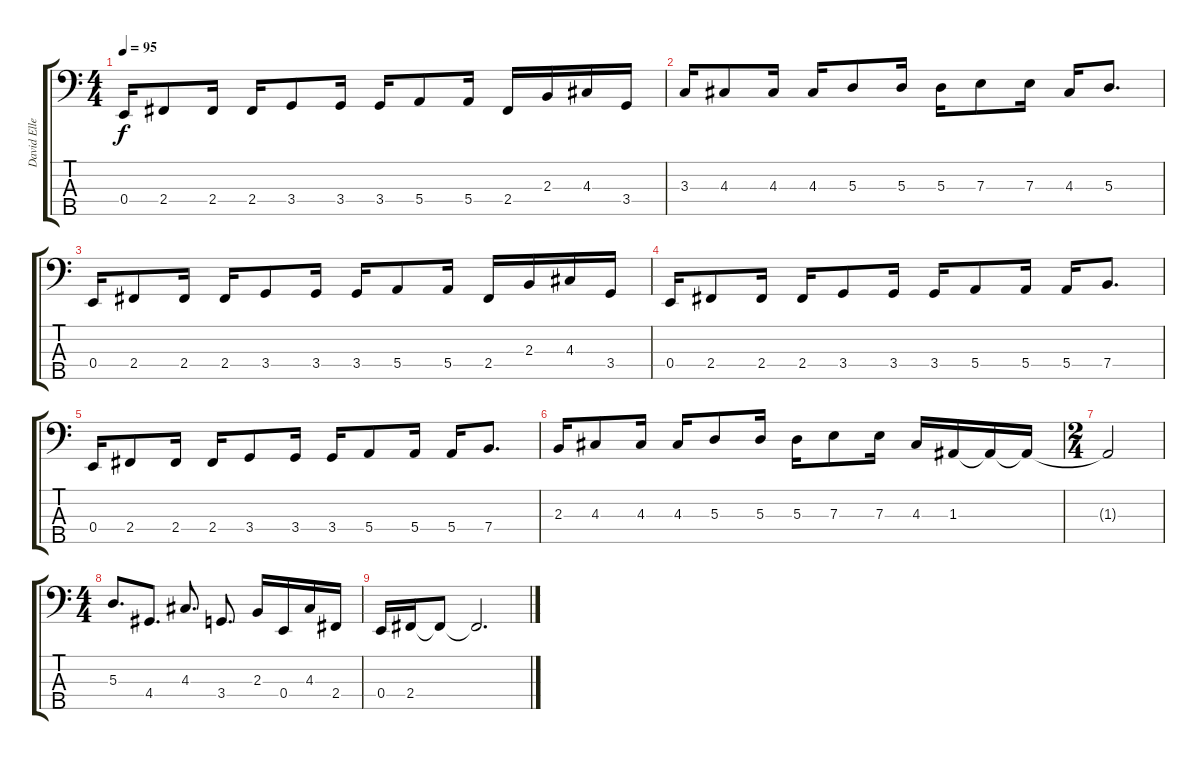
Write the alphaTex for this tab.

\track ("David Ellefson" "David Elle") {instrument electricbasspick}
\staff {score tabs}
\tuning (G2 D2 A1 E1 B0) {hide}
\ts (4 4)
\tempo 95
\clef f4
\ks c
0.4.16{dy f} 2.4.8 2.4.16 2.4.16 3.4.8 3.4.16 3.4.16 5.4.8 5.4.16 2.4.16 2.3.16 4.3.16 3.4.16 |
3.3.16 4.3.8 4.3.16 4.3.16 5.3.8 5.3.16 5.3.16 7.3.8 7.3.16 4.3.16 5.3.8{d} |
0.4.16 2.4.8 2.4.16 2.4.16 3.4.8 3.4.16 3.4.16 5.4.8 5.4.16 2.4.16 2.3.16 4.3.16 3.4.16 |
0.4.16 2.4.8 2.4.16 2.4.16 3.4.8 3.4.16 3.4.16 5.4.8 5.4.16 5.4.16 7.4.8{d} |
0.4.16 2.4.8 2.4.16 2.4.16 3.4.8 3.4.16 3.4.16 5.4.8 5.4.16 5.4.16 7.4.8{d} |
2.3.16 4.3.8 4.3.16 4.3.16 5.3.8 5.3.16 5.3.16 7.3.8 7.3.16 4.3.16 1.3.16 1.3{t}.16 1.3{t}.16 |
\ts (2 4)
1.3{t}.2 |
\ts (4 4)
5.3.8{d} 4.4.8{d} 4.3.8{d} 3.4.8{d} 2.3.16 0.4.16 4.3.16 2.4.16 |
0.4.16 2.4.16 2.4{t}.8 2.4{t}.2{d}
